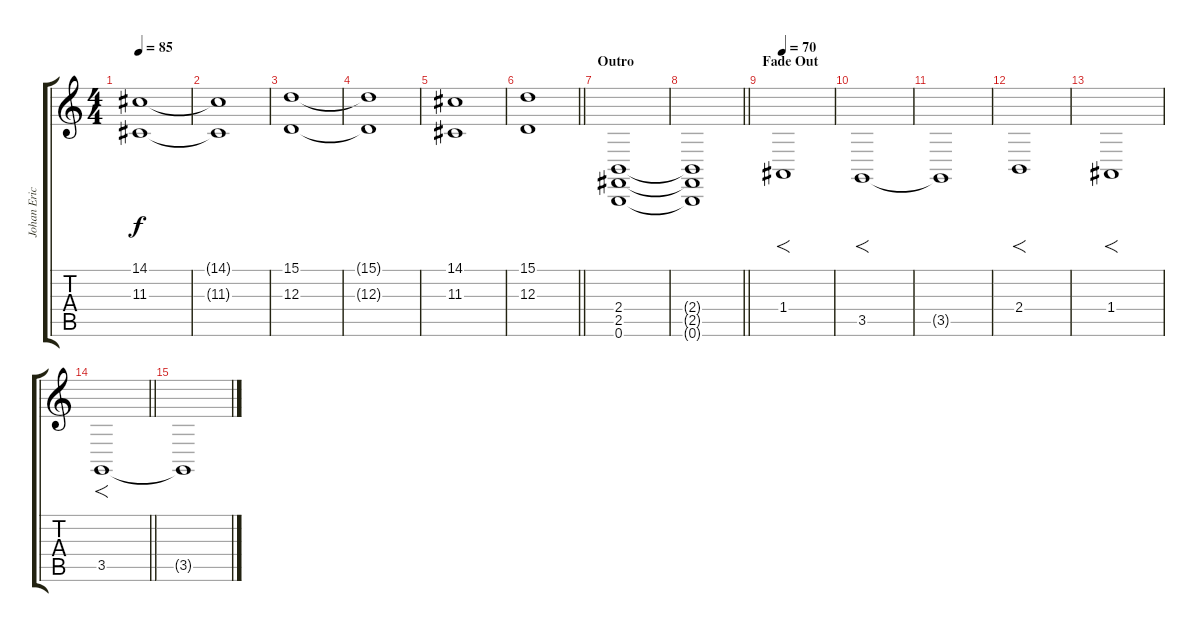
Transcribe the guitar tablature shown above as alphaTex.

\track ("Johan Ericson" "Johan Eric") {instrument acousticgrandpiano}
\staff {score tabs}
\tuning (B3 Gb3 D3 A2 E2 B1) {hide}
\ts (4 4)
\tempo 85
\clef g2
\ks c
(14.1 11.3).1{dy f} |
(14.1{t} 11.3{t}).1 |
(15.1 12.3).1 |
(15.1{t} 12.3{t}).1 |
(14.1 11.3).1 |
\barLineRight lightlight
(15.1 12.3).1 |
\section ("" "Outro")
(2.4 2.5 0.6).1{instrument acousticgrandpiano} |
\barLineRight lightlight
(2.4{t} 2.5{t} 0.6{t}).1 |
\section ("" "Fade Out")
\tempo 70
1.4.1{f volume 16 instrument cello} |
3.5.1{f} |
3.5{t}.1 |
2.4.1{f} |
1.4.1{f} |
\barLineRight lightlight
3.5.1{f} |
3.5{t}.1{volume 0}
